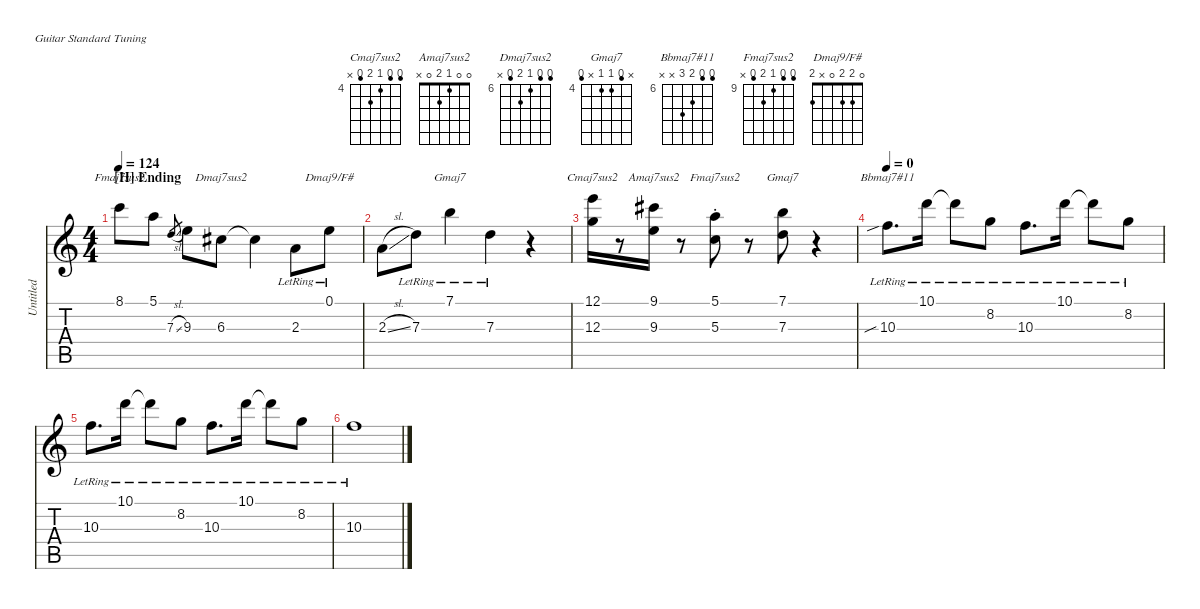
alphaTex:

\defaultSystemsLayout 4
\hideDynamics
\bracketExtendMode nobrackets
\otherSystemsTrackNameOrientation horizontal
\track ("Untitled" "Untitled") {instrument overdrivenguitar}
\staff {score tabs}
\tuning (E4 B3 G3 D3 A2 E2)
\chord ("Cmaj7sus2" 3 3 4 5 3 x) {firstfret 4}
\chord ("Amaj7sus2" 0 0 1 2 0 x)
\chord ("Dmaj7sus2" 5 5 6 7 5 x) {firstfret 6}
\chord ("Gmaj7" x 3 4 4 x 3) {firstfret 4}
\chord ("Bbmaj7#11" 5 5 7 8 x x) {firstfret 6}
\chord ("Fmaj7sus2" 8 8 9 10 8 x) {firstfret 9}
\chord ("Dmaj9/F#" 0 2 2 0 x 2)
\ts (4 4)
\section ("H" "Ending")
\tempo 124
\clef g2
\ks c
8.1.8{ch "Fmaj7sus2" dy mf beam Down} 5.1.8{beam Down} 7.3{sl}.8{gr beam Up} 9.3.8{beam Down} 6.3{acc #}.8{ch "Dmaj7sus2" beam Down} 6.3{t acc #}.4{beam Down} 2.3{lr}.8{beam Down} 0.1{lr}.8{ch "Dmaj9/F#" beam Down} |
2.3{sl}.8{beam Down} 7.3{lr}.8{beam Down} 7.1{lr}.4{ch "Gmaj7" beam Down} 7.3{lr}.4{beam Down} r.4{beam Down} |
(12.1 12.3).16{ch "Cmaj7sus2" beam Down} r.8{beam Down} (9.1{acc #} 9.3).16{ch "Amaj7sus2" beam Down} r.8{beam Down} (5.1{st} 5.3{st}).8{ch "Fmaj7sus2" beam Down} r.8{beam Down} (7.1 7.3).8{ch "Gmaj7" beam Down} r.4{beam Down} |
\tempo 0
10.3{sib lr}.8{d ch "Bbmaj7#11" beam Down} 10.1{lr}.16{beam Down} 10.1{lr t}.8{beam Down} 8.2{lr}.8{beam Down} 10.3{lr}.8{d beam Down} 10.1{lr}.16{beam Down} 10.1{lr t}.8{beam Down} 8.2{lr}.8{beam Down} |
10.3{lr}.8{d beam Down} 10.1{lr}.16{beam Down} 10.1{lr t}.8{beam Down} 8.2{lr}.8{beam Down} 10.3{lr}.8{d beam Down} 10.1{lr}.16{beam Down} 10.1{lr t}.8{beam Down} 8.2{lr}.8{beam Down} |
10.3{lr}.1{beam Down}
